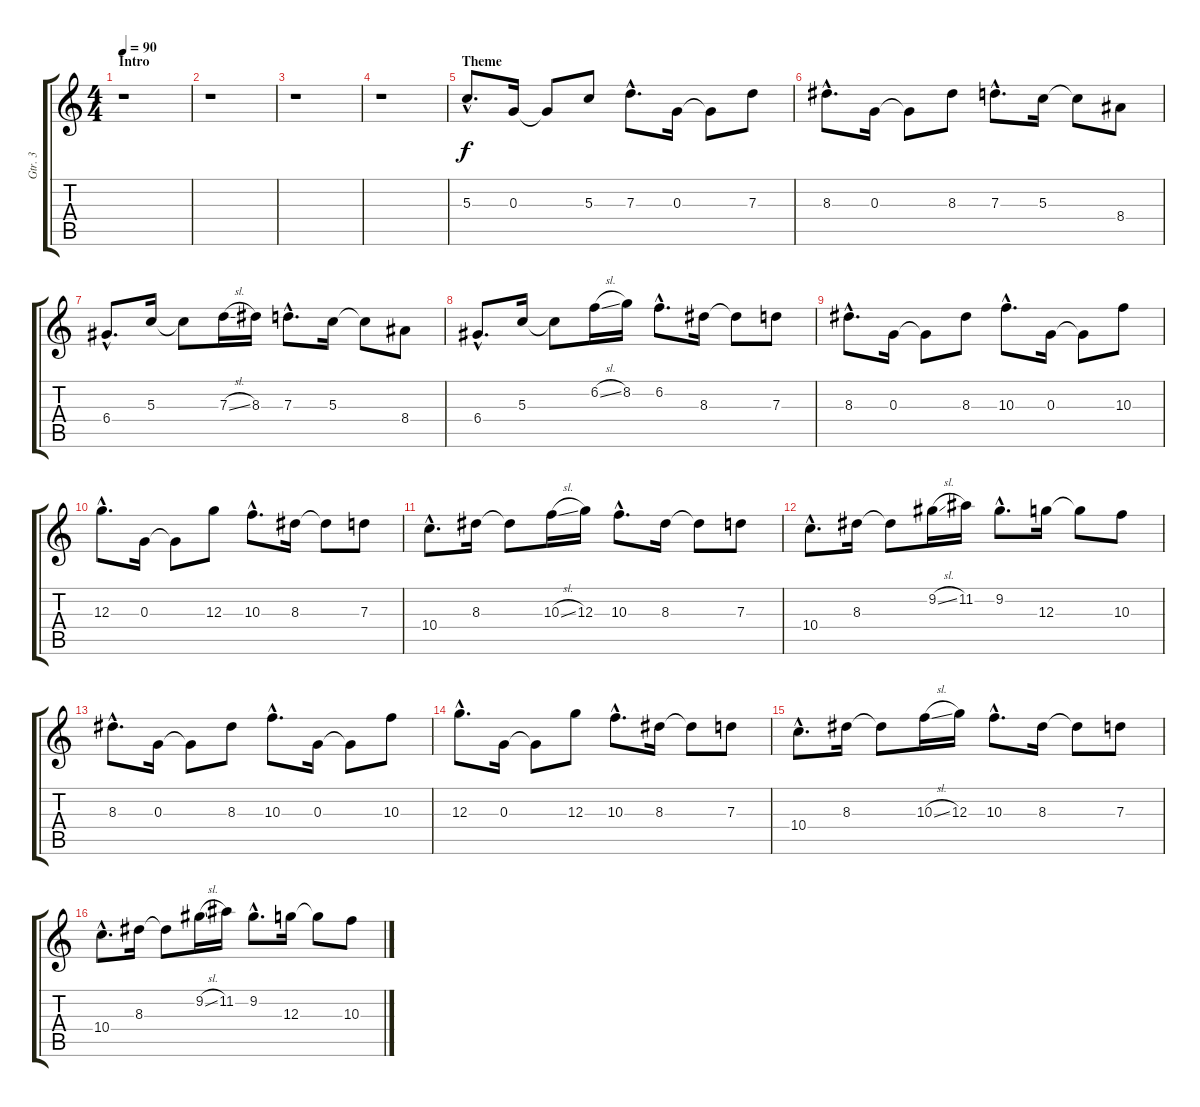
\track ("Gtr. 3" "Gtr. 3") {instrument distortionguitar}
\staff {score tabs}
\tuning (E4 B3 G3 D3 A2 D2) {hide}
\ts (4 4)
\section ("" "Intro")
\tempo 90
\tempo 130
\tempo 90
\clef g2
\ks c
r.1{dy f instrument distortionguitar} |
r.1 |
r.1 |
r.1 |
\section ("" "Theme")
5.3{hac}.8{d} 0.3.16 0.3{t}.8 5.3.8 7.3{hac}.8{d} 0.3.16 0.3{t}.8 7.3.8 |
8.3{hac}.8{d} 0.3.16 0.3{t}.8 8.3.8 7.3{hac}.8{d} 5.3.16 5.3{t}.8 8.4.8 |
6.4{hac}.8{d} 5.3.16 5.3{t}.8 7.3{sl}.16 8.3.16 7.3{hac}.8{d} 5.3.16 5.3{t}.8 8.4.8 |
6.4{hac}.8{d} 5.3.16 5.3{t}.8 6.2{sl}.16 8.2.16 6.2{hac}.8{d} 8.3.16 8.3{t}.8 7.3.8 |
8.3{hac}.8{d} 0.3.16 0.3{t}.8 8.3.8 10.3{hac}.8{d} 0.3.16 0.3{t}.8 10.3.8 |
12.3{hac}.8{d} 0.3.16 0.3{t}.8 12.3.8 10.3{hac}.8{d} 8.3.16 8.3{t}.8 7.3.8 |
10.4{hac}.8{d} 8.3.16 8.3{t}.8 10.3{sl}.16 12.3.16 10.3{hac}.8{d} 8.3.16 8.3{t}.8 7.3.8 |
10.4{hac}.8{d} 8.3.16 8.3{t}.8 9.2{sl}.16 11.2.16 9.2{hac}.8{d} 12.3.16 12.3{t}.8 10.3.8 |
8.3{hac}.8{d} 0.3.16 0.3{t}.8 8.3.8 10.3{hac}.8{d} 0.3.16 0.3{t}.8 10.3.8 |
12.3{hac}.8{d} 0.3.16 0.3{t}.8 12.3.8 10.3{hac}.8{d} 8.3.16 8.3{t}.8 7.3.8 |
10.4{hac}.8{d} 8.3.16 8.3{t}.8 10.3{sl}.16 12.3.16 10.3{hac}.8{d} 8.3.16 8.3{t}.8 7.3.8 |
10.4{hac}.8{d} 8.3.16 8.3{t}.8 9.2{sl}.16 11.2.16 9.2{hac}.8{d} 12.3.16 12.3{t}.8 10.3.8
